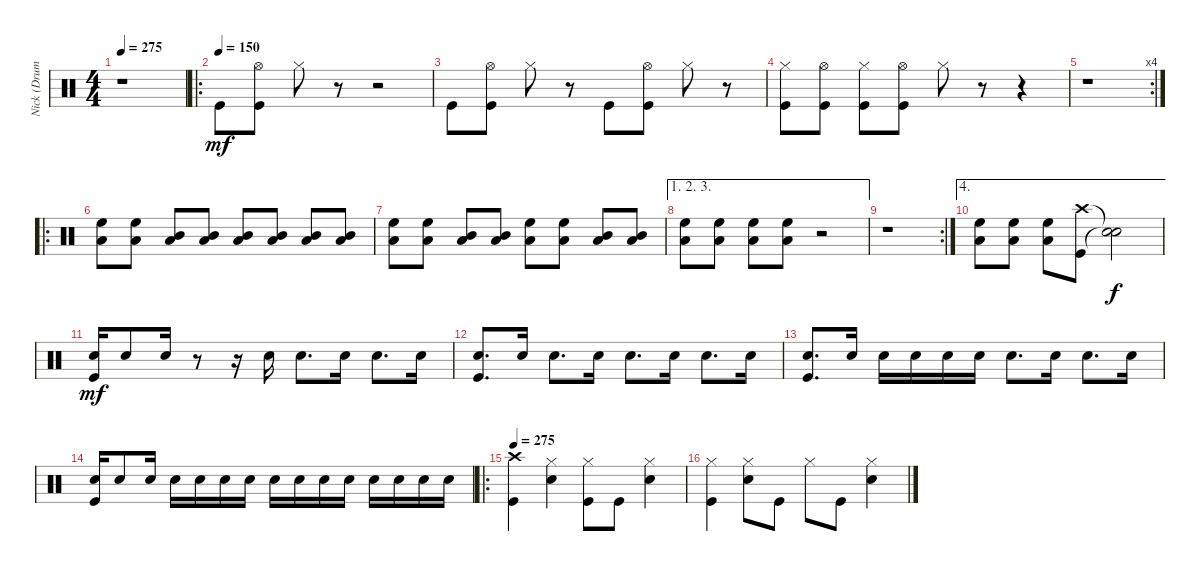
\track ("Nick (Drums)" "Nick (Drum") {instrument percussion}
\staff {score}
\articulation defaults
\ts (4 4)
\tempo 275
\clef neutral
\ks c
r.1{dy mf} |
\ro
\tempo (150)
"Kick (hit)".8 ("Kick (hit)" "Hi-Hat (open)").8 "Hi-Hat (closed)".8 r.8 r.2 |
"Kick (hit)".8 ("Kick (hit)" "Hi-Hat (open)").8 "Hi-Hat (closed)".8 r.8 "Kick (hit)".8 ("Kick (hit)" "Hi-Hat (open)").8 "Hi-Hat (closed)".8 r.8 |
("Kick (hit)" "Hi-Hat (closed)").8 ("Kick (hit)" "Hi-Hat (open)").8 ("Kick (hit)" "Hi-Hat (closed)").8 ("Kick (hit)" "Hi-Hat (open)").8 "Hi-Hat (closed)".8 r.8 r.4 |
\rc 4
r.1 |
\ro
("High Floor Tom (hit)" "Low Tom (hit)").8 ("High Floor Tom (hit)" "Low Tom (hit)").8 ("Mid Tom (hit)" "Low Tom (hit)").8 ("Mid Tom (hit)" "Low Tom (hit)").8 ("Mid Tom (hit)" "Low Tom (hit)").8 ("Mid Tom (hit)" "Low Tom (hit)").8 ("Mid Tom (hit)" "Low Tom (hit)").8 ("Mid Tom (hit)" "Low Tom (hit)").8 |
("High Floor Tom (hit)" "Low Tom (hit)").8 ("High Floor Tom (hit)" "Low Tom (hit)").8 ("Mid Tom (hit)" "Low Tom (hit)").8 ("Mid Tom (hit)" "Low Tom (hit)").8 ("High Floor Tom (hit)" "Low Tom (hit)").8 ("High Floor Tom (hit)" "Low Tom (hit)").8 ("Mid Tom (hit)" "Low Tom (hit)").8 ("Mid Tom (hit)" "Low Tom (hit)").8 |
\ae (1 2 3)
("High Floor Tom (hit)" "Low Tom (hit)").8 ("High Floor Tom (hit)" "Low Tom (hit)").8 ("High Floor Tom (hit)" "Low Tom (hit)").8 ("High Floor Tom (hit)" "Low Tom (hit)").8 r.2 |
\rc 2
r.1 |
\ae 4
("High Floor Tom (hit)" "Low Tom (hit)").8 ("High Floor Tom (hit)" "Low Tom (hit)").8 ("High Floor Tom (hit)" "Low Tom (hit)").8 ("Kick (hit)" "Crash high (hit)").8 ("Snare (hit)"{t} "Snare (hit)"{t}).2{dy f} |
("Kick (hit)" "Snare (hit) 2").16{dy mf} "Snare (hit) 2".8 "Snare (hit) 2".16 r.8 r.16 "Snare (hit) 2".16 "Snare (hit) 2".8{d} "Snare (hit) 2".16 "Snare (hit) 2".8{d} "Snare (hit) 2".16 |
("Kick (hit)" "Snare (hit) 2").8{d} "Snare (hit) 2".16 "Snare (hit) 2".8{d} "Snare (hit) 2".16 "Snare (hit) 2".8{d} "Snare (hit) 2".16 "Snare (hit) 2".8{d} "Snare (hit) 2".16 |
("Kick (hit)" "Snare (hit) 2").8{d} "Snare (hit) 2".16 "Snare (hit) 2".16 "Snare (hit) 2".16 "Snare (hit) 2".16 "Snare (hit) 2".16 "Snare (hit) 2".8{d} "Snare (hit) 2".16 "Snare (hit) 2".8{d} "Snare (hit) 2".16 |
("Kick (hit)" "Snare (hit) 2").16 "Snare (hit) 2".8 "Snare (hit) 2".16 "Snare (hit) 2".16 "Snare (hit) 2".16 "Snare (hit) 2".16 "Snare (hit) 2".16 "Snare (hit) 2".16 "Snare (hit) 2".16 "Snare (hit) 2".16 "Snare (hit) 2".16 "Snare (hit) 2".16 "Snare (hit) 2".16 "Snare (hit) 2".16 "Snare (hit) 2".16 |
\ro
\tempo 275
("Kick (hit)" "Crash high (hit)").4 ("Hi-Hat (closed)" "Snare (hit) 2").4 ("Kick (hit)" "Hi-Hat (closed)").8 "Kick (hit)".8 ("Hi-Hat (closed)" "Snare (hit) 2").4 |
("Kick (hit)" "Hi-Hat (closed)").4 ("Hi-Hat (closed)" "Snare (hit) 2").8 "Kick (hit)".8 "Hi-Hat (closed)".8 "Kick (hit)".8 ("Hi-Hat (closed)" "Snare (hit) 2").4
